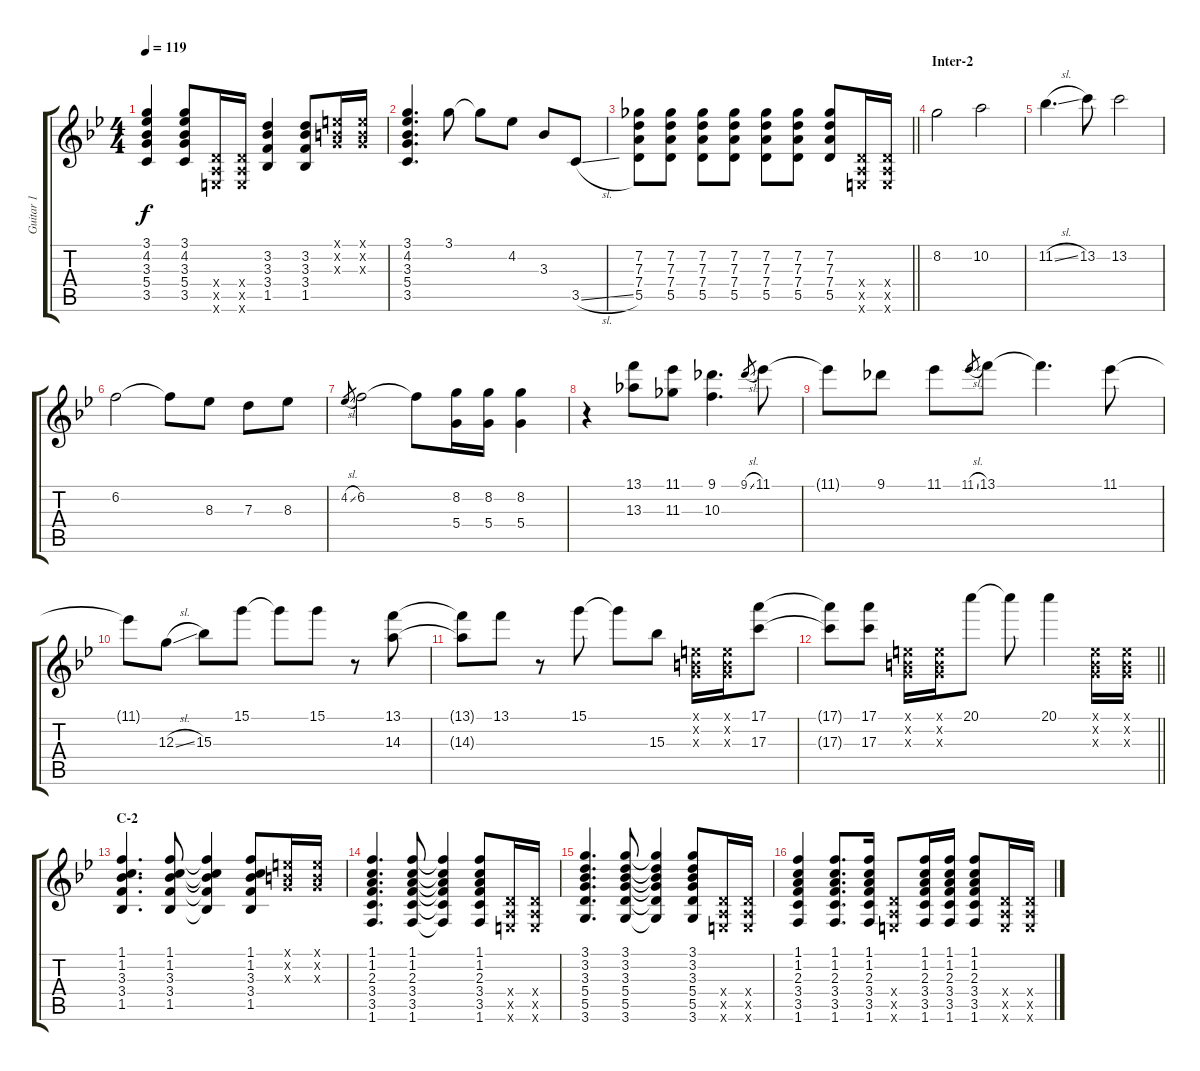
\track ("Guitar 1" "Guitar 1") {instrument distortionguitar}
\staff {score tabs}
\tuning (E4 B3 G3 D3 A2 E2) {hide}
\ts (4 4)
\tempo 119
\clef g2
\ks bb
(3.1{t} 4.2{t} 3.3{t} 5.4{t} 3.5{t}).4{dy f} (3.1 4.2 3.3 5.4 3.5).8 (0.4{x} 0.5{x} 0.6{x}).16 (0.4{x} 0.5{x} 0.6{x}).16 (3.2 3.3 3.4 1.5).4 (3.2 3.3 3.4 1.5).8 (0.1{x} 0.2{x} 0.3{x}).16 (0.1{x} 0.2{x} 0.3{x}).16 |
(3.1 4.2 3.3 5.4 3.5).4{d} 3.1.8 3.1{t}.8 4.2.8 3.3.8 3.5{sl}.8 |
\barLineRight lightlight
(7.2 7.3 7.4 5.5).8 (7.2 7.3 7.4 5.5).8 (7.2 7.3 7.4 5.5).8 (7.2 7.3 7.4 5.5).8 (7.2 7.3 7.4 5.5).8 (7.2 7.3 7.4 5.5).8 (7.2 7.3 7.4 5.5).8 (0.4{x} 0.5{x} 0.6{x}).16 (0.4{x} 0.5{x} 0.6{x}).16 |
\section ("" "Inter-2")
8.2.2 10.2.2 |
11.2{sl}.4{d} 13.2.8 13.2.2 |
6.2.2 6.2{t}.8 8.3.8 7.3.8 8.3.8 |
4.2{sl}.8{gr} 6.2.2 6.2{t}.8 (8.2 5.4).16 (8.2 5.4).16 (8.2 5.4).4 |
r.4 (13.1 13.3).8 (11.1 11.3).8 (9.1 10.3).4{d} 9.1{sl}.8{gr} 11.1.8 |
11.1{t}.8 9.1.8 11.1.8 11.1{sl}.8{gr} 13.1.8 13.1{t}.4{d} 11.1.8 |
11.1{t}.8 12.3{sl}.8 15.3.8 15.1.8 15.1{t}.8 15.1.8 r.8 (13.1 14.3).8 |
(13.1{t} 14.3{t}).8 13.1.8 r.8 15.1.8 15.1{t}.8 15.3.8 (0.1{x} 0.2{x} 0.3{x}).16 (0.1{x} 0.2{x} 0.3{x}).16 (17.1 17.3).8 |
\barLineRight lightlight
(17.1{t} 17.3{t}).8 (17.1 17.3).8 (0.1{x} 0.2{x} 0.3{x}).16 (0.1{x} 0.2{x} 0.3{x}).16 20.1.8 20.1{t}.8 20.1.4 (0.1{x} 0.2{x} 0.3{x}).16 (0.1{x} 0.2{x} 0.3{x}).16 |
\section ("" "C-2")
(1.1 1.2 3.3 3.4 1.5).4{d} (1.1 1.2 3.3 3.4 1.5).8 (1.1{t} 1.2{t} 3.3{t} 3.4{t} 1.5{t}).4 (1.1 1.2 3.3 3.4 1.5).8 (0.1{x} 0.2{x} 0.3{x}).16 (0.1{x} 0.2{x} 0.3{x}).16 |
(1.1 1.2 2.3 3.4 3.5 1.6).4{d} (1.1 1.2 2.3 3.4 3.5 1.6).8 (1.1{t} 1.2{t} 2.3{t} 3.4{t} 3.5{t} 1.6{t}).4 (1.1 1.2 2.3 3.4 3.5 1.6).8 (0.4{x} 0.5{x} 0.6{x}).16 (0.4{x} 0.5{x} 0.6{x}).16 |
(3.1 3.2 3.3 5.4 5.5 3.6).4{d} (3.1 3.2 3.3 5.4 5.5 3.6).8 (3.1{t} 3.2{t} 3.3{t} 5.4{t} 5.5{t} 3.6{t}).4 (3.1 3.2 3.3 5.4 5.5 3.6).8 (0.4{x} 0.5{x} 0.6{x}).16 (0.4{x} 0.5{x} 0.6{x}).16 |
(1.1 1.2 2.3 3.4 3.5 1.6).4 (1.1 1.2 2.3 3.4 3.5 1.6).8{d} (1.1 1.2 2.3 3.4 3.5 1.6).16 (0.4{x} 0.5{x} 0.6{x}).8 (1.1 1.2 2.3 3.4 3.5 1.6).16 (1.1 1.2 2.3 3.4 3.5 1.6).16 (1.1 1.2 2.3 3.4 3.5 1.6).8 (0.4{x} 0.5{x} 0.6{x}).16 (0.4{x} 0.5{x} 0.6{x}).16
